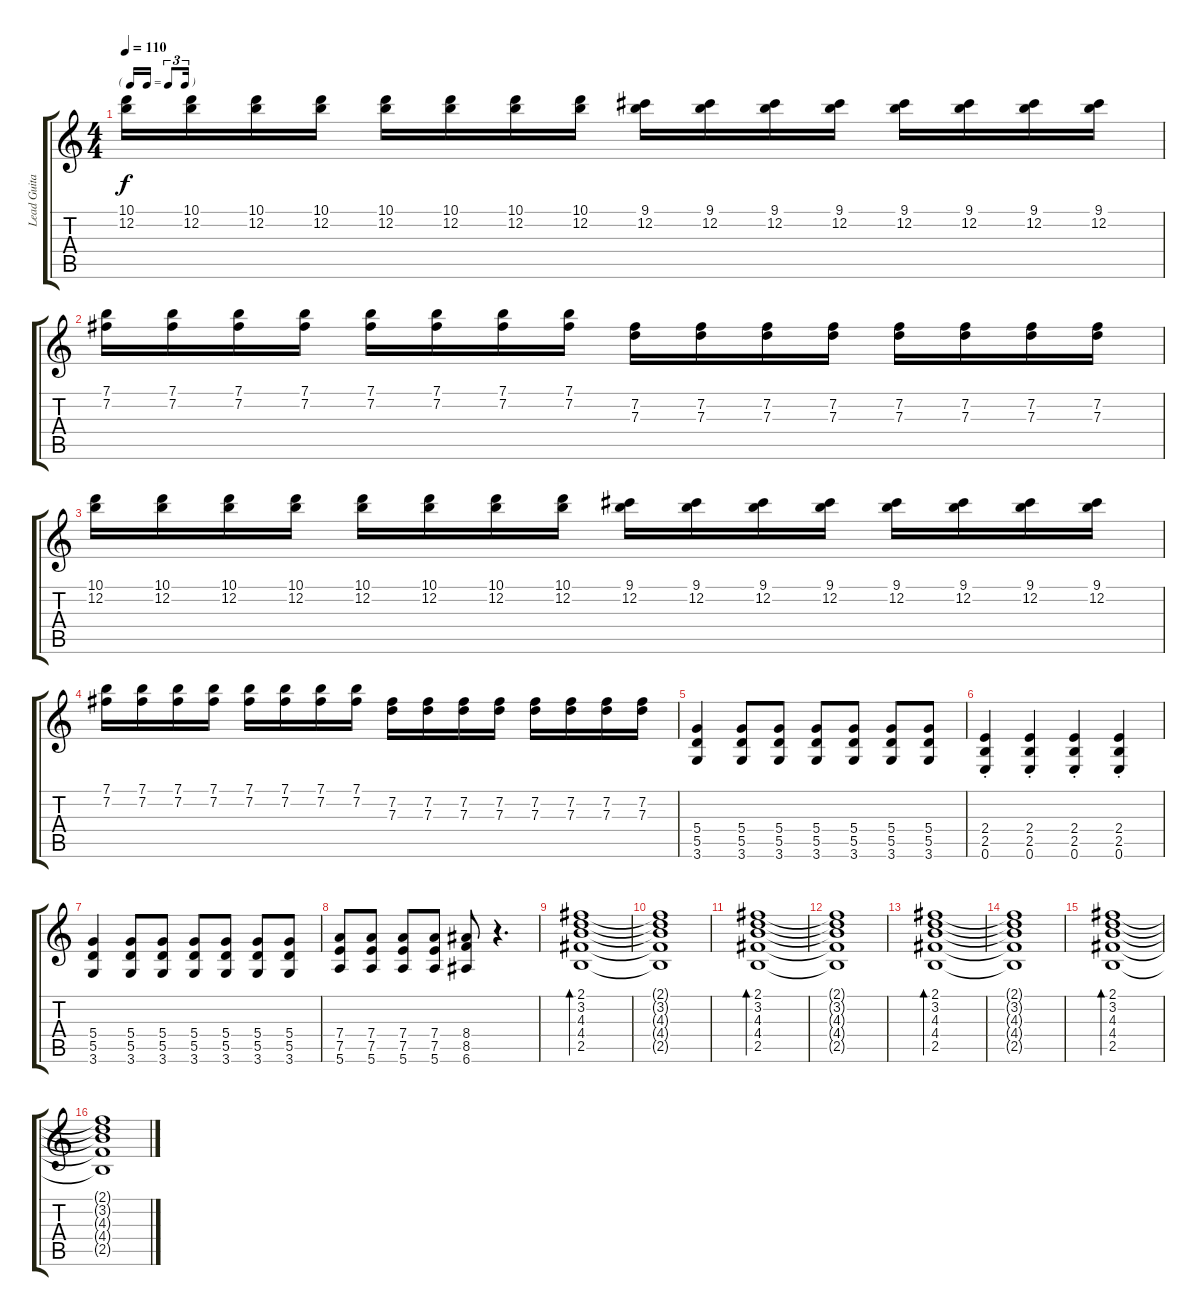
\track ("Lead Guitar - Josh" "Lead Guita") {instrument electricguitarclean}
\staff {score tabs}
\tuning (E4 B3 G3 D3 A2 E2) {hide}
\ts (4 4)
\tf triplet16th
\tempo 110
\clef g2
\ks c
(10.1 12.2).16{dy f volume 8} (10.1 12.2).16 (10.1 12.2).16 (10.1 12.2).16 (10.1 12.2).16 (10.1 12.2).16 (10.1 12.2).16 (10.1 12.2).16 (9.1 12.2).16 (9.1 12.2).16 (9.1 12.2).16 (9.1 12.2).16 (9.1 12.2).16 (9.1 12.2).16 (9.1 12.2).16 (9.1 12.2).16 |
(7.1 7.2).16 (7.1 7.2).16 (7.1 7.2).16 (7.1 7.2).16 (7.1 7.2).16 (7.1 7.2).16 (7.1 7.2).16 (7.1 7.2).16 (7.2 7.3).16 (7.2 7.3).16 (7.2 7.3).16 (7.2 7.3).16 (7.2 7.3).16 (7.2 7.3).16 (7.2 7.3).16 (7.2 7.3).16 |
(10.1 12.2).16 (10.1 12.2).16 (10.1 12.2).16 (10.1 12.2).16 (10.1 12.2).16 (10.1 12.2).16 (10.1 12.2).16 (10.1 12.2).16 (9.1 12.2).16 (9.1 12.2).16 (9.1 12.2).16 (9.1 12.2).16 (9.1 12.2).16 (9.1 12.2).16 (9.1 12.2).16 (9.1 12.2).16 |
(7.1 7.2).16 (7.1 7.2).16 (7.1 7.2).16 (7.1 7.2).16 (7.1 7.2).16 (7.1 7.2).16 (7.1 7.2).16 (7.1 7.2).16 (7.2 7.3).16 (7.2 7.3).16 (7.2 7.3).16 (7.2 7.3).16 (7.2 7.3).16 (7.2 7.3).16 (7.2 7.3).16 (7.2 7.3).16 |
(5.4 5.5 3.6).4 (5.4 5.5 3.6).8 (5.4 5.5 3.6).8 (5.4 5.5 3.6).8 (5.4 5.5 3.6).8 (5.4 5.5 3.6).8 (5.4 5.5 3.6).8 |
(2.4{st} 2.5{st} 0.6{st}).4 (2.4{st} 2.5{st} 0.6{st}).4 (2.4{st} 2.5{st} 0.6{st}).4 (2.4{st} 2.5{st} 0.6{st}).4 |
(5.4 5.5 3.6).4 (5.4 5.5 3.6).8 (5.4 5.5 3.6).8 (5.4 5.5 3.6).8 (5.4 5.5 3.6).8 (5.4 5.5 3.6).8 (5.4 5.5 3.6).8 |
(7.4 7.5 5.6).8 (7.4 7.5 5.6).8 (7.4 7.5 5.6).8 (7.4 7.5 5.6).8 (8.4 8.5 6.6).8 r.4{d} |
(2.1 3.2 4.3 4.4 2.5).1{bd 60 instrument electricguitarclean} |
(2.1{t} 3.2{t} 4.3{t} 4.4{t} 2.5{t}).1 |
(2.1 3.2 4.3 4.4 2.5).1{bd 60} |
(2.1{t} 3.2{t} 4.3{t} 4.4{t} 2.5{t}).1 |
(2.1 3.2 4.3 4.4 2.5).1{bd 60} |
(2.1{t} 3.2{t} 4.3{t} 4.4{t} 2.5{t}).1 |
(2.1 3.2 4.3 4.4 2.5).1{bd 60} |
(2.1{t} 3.2{t} 4.3{t} 4.4{t} 2.5{t}).1
